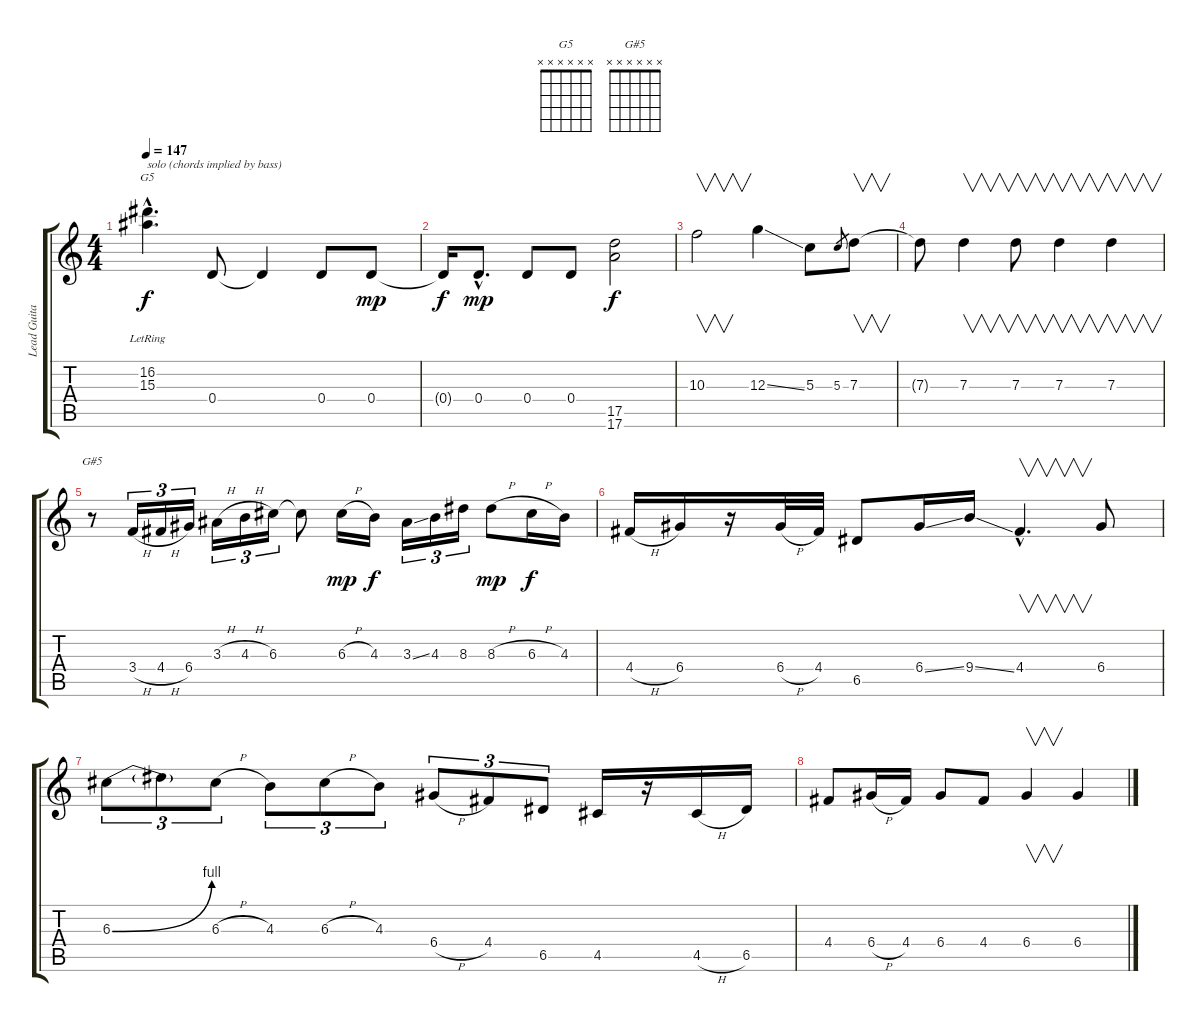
\track ("Lead Guitar" "Lead Guita") {instrument distortionguitar}
\staff {score tabs}
\tuning (E4 B3 G3 D3 A2 E2) {hide}
\chord ("G5" x x x x x x) {firstfret 0}
\chord ("G#5" x x x x x x) {firstfret 0}
\ts (4 4)
\tempo 147
\clef g2
\ks c
(16.2{hac lr} 15.3{hac lr}).4{d ch "G5" txt "solo (chords implied by bass)" dy f} 0.4.8 0.4{t}.4 0.4.8 0.4.8{dy mp} |
0.4{t}.16{dy f} 0.4{hac}.8{d dy mp} 0.4.8 0.4.8 (17.5 17.6).2{dy f} |
10.3.2{v} 12.3{ss}.4 5.3.8 5.3.8{gr} 7.3.8{v} |
7.3{t}.8 7.3.4{v} 7.3.8{v} 7.3.4{v} 7.3.4{v} |
r.8{ch "G#5"} 3.4{h}.16{tu (3 2)} 4.4{h}.16{tu (3 2)} 6.4.16{tu (3 2)} 3.3{h}.16{tu (3 2)} 4.3{h}.16{tu (3 2)} 6.3.16{tu (3 2)} 6.3{t}.8 6.3{h}.16{dy mp} 4.3.16{dy f} 3.3{ss}.16{tu (3 2)} 4.3.16{tu (3 2)} 8.3.16{tu (3 2)} 8.3{h}.8{dy mp} 6.3{h}.16{dy f} 4.3.16 |
4.4{h}.16 6.4.16 r.16 6.4{h}.32 4.4.32 6.5.8 6.4{ss}.16 9.4{ss}.16 4.4{hac}.4{v d} 6.4.8 |
6.3{be (bend 0 0 60 4)}.8{tu (3 2)} 6.3{t}.8{tu (3 2)} 6.3{h}.8{tu (3 2)} 4.3.8{tu (3 2)} 6.3{h}.8{tu (3 2)} 4.3.8{tu (3 2)} 6.4{h}.8{tu (3 2)} 4.4.8{tu (3 2)} 6.5.8{tu (3 2)} 4.5.16 r.16 4.5{h}.16 6.5.16 |
4.4.8 6.4{h}.16 4.4.16 6.4.8 4.4.8 6.4.4{v} 6.4.4
